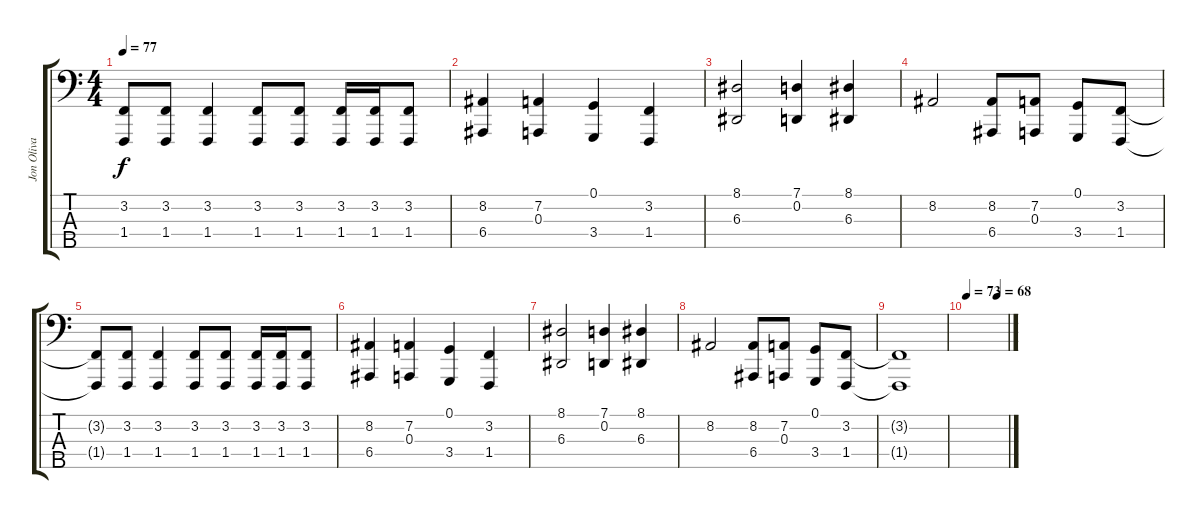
\track ("Jon Oliva" "Jon Oliva") {instrument acousticgrandpiano}
\staff {score tabs}
\tuning (G2 D2 A1 E1 D0) {hide}
\ts (4 4)
\tempo 77
\clef f4
\ks c
(3.2{t} 1.4{t}).8{dy f} (3.2 1.4).8 (3.2 1.4).4 (3.2 1.4).8 (3.2 1.4).8 (3.2 1.4).16 (3.2 1.4).16 (3.2 1.4).8 |
(8.2 6.4).4 (7.2 0.3).4 (0.1 3.4).4 (3.2 1.4).4 |
(8.1 6.3).2 (7.1 0.2).4 (8.1 6.3).4 |
8.2.2 (8.2 6.4).8 (7.2 0.3).8 (0.1 3.4).8 (3.2 1.4).8 |
(3.2{t} 1.4{t}).8 (3.2 1.4).8 (3.2 1.4).4 (3.2 1.4).8 (3.2 1.4).8 (3.2 1.4).16 (3.2 1.4).16 (3.2 1.4).8 |
(8.2 6.4).4 (7.2 0.3).4 (0.1 3.4).4 (3.2 1.4).4 |
(8.1 6.3).2 (7.1 0.2).4 (8.1 6.3).4 |
8.2.2 (8.2 6.4).8 (7.2 0.3).8 (0.1 3.4).8 (3.2 1.4).8 |
(3.2{t} 1.4{t}).1 |
\tempo 73
\tempo (68 0.75)
